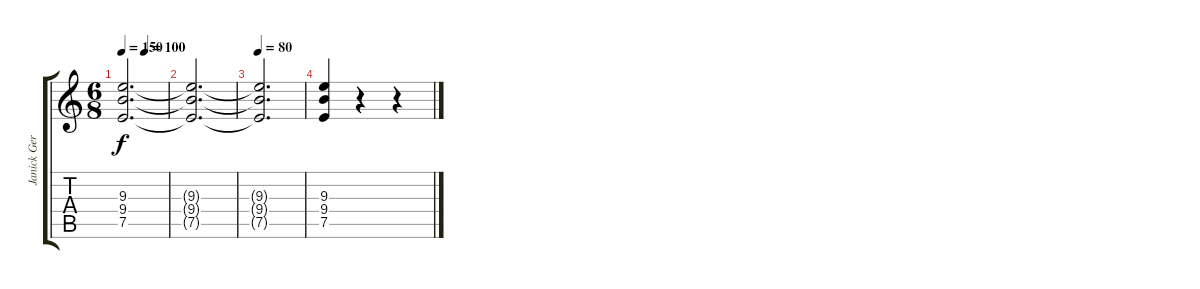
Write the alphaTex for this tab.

\track ("Janick Gers" "Janick Ger") {instrument distortionguitar}
\staff {score tabs}
\tuning (E4 B3 G3 D3 A2 E2) {hide}
\ts (6 8)
\tempo 150
\tempo (100 0.5)
\clef g2
\ks c
(9.3{t} 9.4{t} 7.5{t}).2{d dy f} |
(9.3{t} 9.4{t} 7.5{t}).2{d} |
\tempo 80
(9.3{t} 9.4{t} 7.5{t}).2{d} |
(9.3 9.4 7.5).4 r.4 r.4
